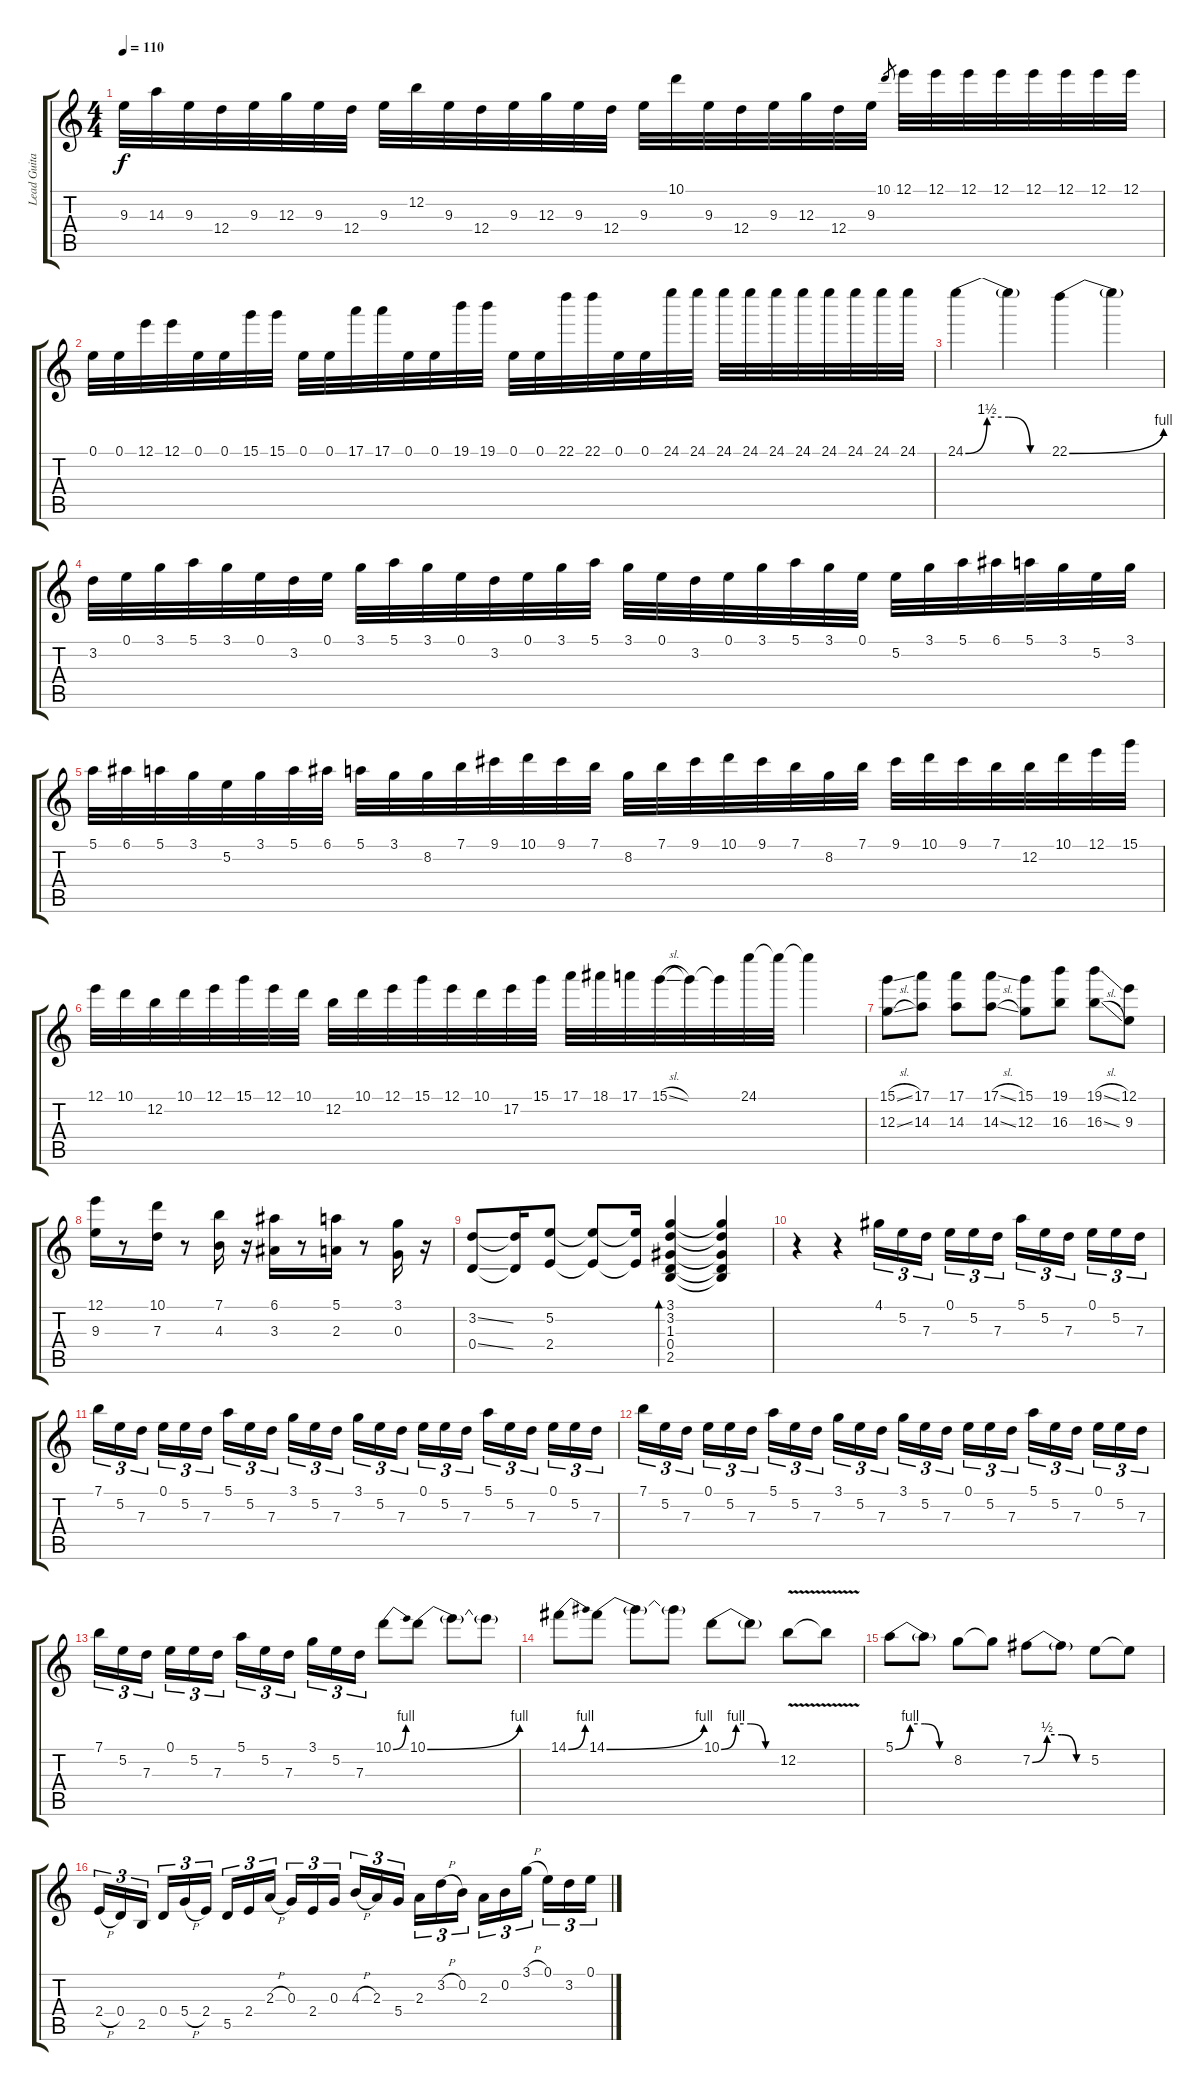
\track ("Lead Guitar - solo" "Lead Guita") {instrument overdrivenguitar}
\staff {score tabs}
\tuning (E4 B3 G3 D3 A2 E2) {hide}
\ts (4 4)
\tempo 110
\clef g2
\ks c
9.3.32{dy f} 14.3.32 9.3.32 12.4.32 9.3.32 12.3.32 9.3.32 12.4.32 9.3.32 12.2.32 9.3.32 12.4.32 9.3.32 12.3.32 9.3.32 12.4.32 9.3.32 10.1.32 9.3.32 12.4.32 9.3.32 12.3.32 12.4.32 9.3.32 10.1.8{gr} 12.1.32 12.1.32 12.1.32 12.1.32 12.1.32 12.1.32 12.1.32 12.1.32 |
0.1.32 0.1.32 12.1.32 12.1.32 0.1.32 0.1.32 15.1.32 15.1.32 0.1.32 0.1.32 17.1.32 17.1.32 0.1.32 0.1.32 19.1.32 19.1.32 0.1.32 0.1.32 22.1.32 22.1.32 0.1.32 0.1.32 24.1.32 24.1.32 24.1.32 24.1.32 24.1.32 24.1.32 24.1.32 24.1.32 24.1.32 24.1.32 |
24.1{be (custom 0 0 15 6 30 6 45 0 60 0)}.4 24.1{t}.4 22.1{be (bend 0 0 60 4)}.4 22.1{t}.4 |
3.2.32 0.1.32 3.1.32 5.1.32 3.1.32 0.1.32 3.2.32 0.1.32 3.1.32 5.1.32 3.1.32 0.1.32 3.2.32 0.1.32 3.1.32 5.1.32 3.1.32 0.1.32 3.2.32 0.1.32 3.1.32 5.1.32 3.1.32 0.1.32 5.2.32 3.1.32 5.1.32 6.1.32 5.1.32 3.1.32 5.2.32 3.1.32 |
5.1.32 6.1.32 5.1.32 3.1.32 5.2.32 3.1.32 5.1.32 6.1.32 5.1.32 3.1.32 8.2.32 7.1.32 9.1.32 10.1.32 9.1.32 7.1.32 8.2.32 7.1.32 9.1.32 10.1.32 9.1.32 7.1.32 8.2.32 7.1.32 9.1.32 10.1.32 9.1.32 7.1.32 12.2.32 10.1.32 12.1.32 15.1.32 |
12.1.32 10.1.32 12.2.32 10.1.32 12.1.32 15.1.32 12.1.32 10.1.32 12.2.32 10.1.32 12.1.32 15.1.32 12.1.32 10.1.32 17.2.32 15.1.32 17.1.32 18.1.32 17.1.32 15.1{sl}.32 15.1{t}.32 15.1{t}.32 24.1.32 24.1{t}.32 24.1{t}.4 |
(15.1{sl} 12.3{sl}).8 (17.1 14.3).8 (17.1 14.3).8 (17.1{sl} 14.3{sl}).8 (15.1 12.3).8 (19.1 16.3).8 (19.1{sl} 16.3{sl}).8 (12.1 9.3).8 |
(12.1 9.3).16 r.8 (10.1 7.3).16 r.8 (7.1 4.3).16 r.16 (6.1 3.3).16 r.8 (5.1 2.3).16 r.8 (3.1 0.3).16 r.16 |
(3.2{ss} 0.4{ss}).8 (3.2{t} 0.4{t}).16 (5.2 2.4).8 (5.2{t} 2.4{t}).8 (5.2{t} 2.4{t}).16 (3.1 3.2 1.3 0.4 2.5).4{bd 120} (3.1{t} 3.2{t} 1.3{t} 0.4{t} 2.5{t}).4 |
r.4 r.4 4.1.16{tu (3 2)} 5.2.16{tu (3 2)} 7.3.16{tu (3 2)} 0.1.16{tu (3 2)} 5.2.16{tu (3 2)} 7.3.16{tu (3 2)} 5.1.16{tu (3 2)} 5.2.16{tu (3 2)} 7.3.16{tu (3 2)} 0.1.16{tu (3 2)} 5.2.16{tu (3 2)} 7.3.16{tu (3 2)} |
7.1.16{tu (3 2)} 5.2.16{tu (3 2)} 7.3.16{tu (3 2)} 0.1.16{tu (3 2)} 5.2.16{tu (3 2)} 7.3.16{tu (3 2)} 5.1.16{tu (3 2)} 5.2.16{tu (3 2)} 7.3.16{tu (3 2)} 3.1.16{tu (3 2)} 5.2.16{tu (3 2)} 7.3.16{tu (3 2)} 3.1.16{tu (3 2)} 5.2.16{tu (3 2)} 7.3.16{tu (3 2)} 0.1.16{tu (3 2)} 5.2.16{tu (3 2)} 7.3.16{tu (3 2)} 5.1.16{tu (3 2)} 5.2.16{tu (3 2)} 7.3.16{tu (3 2)} 0.1.16{tu (3 2)} 5.2.16{tu (3 2)} 7.3.16{tu (3 2)} |
7.1.16{tu (3 2)} 5.2.16{tu (3 2)} 7.3.16{tu (3 2)} 0.1.16{tu (3 2)} 5.2.16{tu (3 2)} 7.3.16{tu (3 2)} 5.1.16{tu (3 2)} 5.2.16{tu (3 2)} 7.3.16{tu (3 2)} 3.1.16{tu (3 2)} 5.2.16{tu (3 2)} 7.3.16{tu (3 2)} 3.1.16{tu (3 2)} 5.2.16{tu (3 2)} 7.3.16{tu (3 2)} 0.1.16{tu (3 2)} 5.2.16{tu (3 2)} 7.3.16{tu (3 2)} 5.1.16{tu (3 2)} 5.2.16{tu (3 2)} 7.3.16{tu (3 2)} 0.1.16{tu (3 2)} 5.2.16{tu (3 2)} 7.3.16{tu (3 2)} |
7.1.16{tu (3 2)} 5.2.16{tu (3 2)} 7.3.16{tu (3 2)} 0.1.16{tu (3 2)} 5.2.16{tu (3 2)} 7.3.16{tu (3 2)} 5.1.16{tu (3 2)} 5.2.16{tu (3 2)} 7.3.16{tu (3 2)} 3.1.16{tu (3 2)} 5.2.16{tu (3 2)} 7.3.16{tu (3 2)} 10.1{be (bend 0 0 60 4)}.8 10.1{be (bend 0 0 60 4)}.8 10.1{t}.8 10.1{t}.8 |
14.1{be (bend 0 0 60 4)}.8 14.1{be (bend 0 0 60 4)}.8 14.1{t}.8 14.1{t}.8 10.1{be (custom 0 0 15 4 30 4 45 0 60 0)}.8 10.1{t}.8 12.2{v}.8 12.2{t}.8 |
5.1{be (custom 0 0 15 4 30 4 45 0 60 0)}.8 5.1{t}.8 8.2.8 8.2{t}.8 7.2{be (custom 0 0 15 2 30 2 45 0 60 0)}.8 7.2{t}.8 5.2.8 5.2{t}.8 |
2.4{h}.16{tu (3 2)} 0.4.16{tu (3 2)} 2.5.16{tu (3 2)} 0.4.16{tu (3 2)} 5.4{h}.16{tu (3 2)} 2.4.16{tu (3 2)} 5.5.16{tu (3 2)} 2.4.16{tu (3 2)} 2.3{h}.16{tu (3 2)} 0.3.16{tu (3 2)} 2.4.16{tu (3 2)} 0.3.16{tu (3 2)} 4.3{h}.16{tu (3 2)} 2.3.16{tu (3 2)} 5.4.16{tu (3 2)} 2.3.16{tu (3 2)} 3.2{h}.16{tu (3 2)} 0.2.16{tu (3 2)} 2.3.16{tu (3 2)} 0.2.16{tu (3 2)} 3.1{h}.16{tu (3 2)} 0.1.16{tu (3 2)} 3.2.16{tu (3 2)} 0.1{ss}.16{tu (3 2)}
